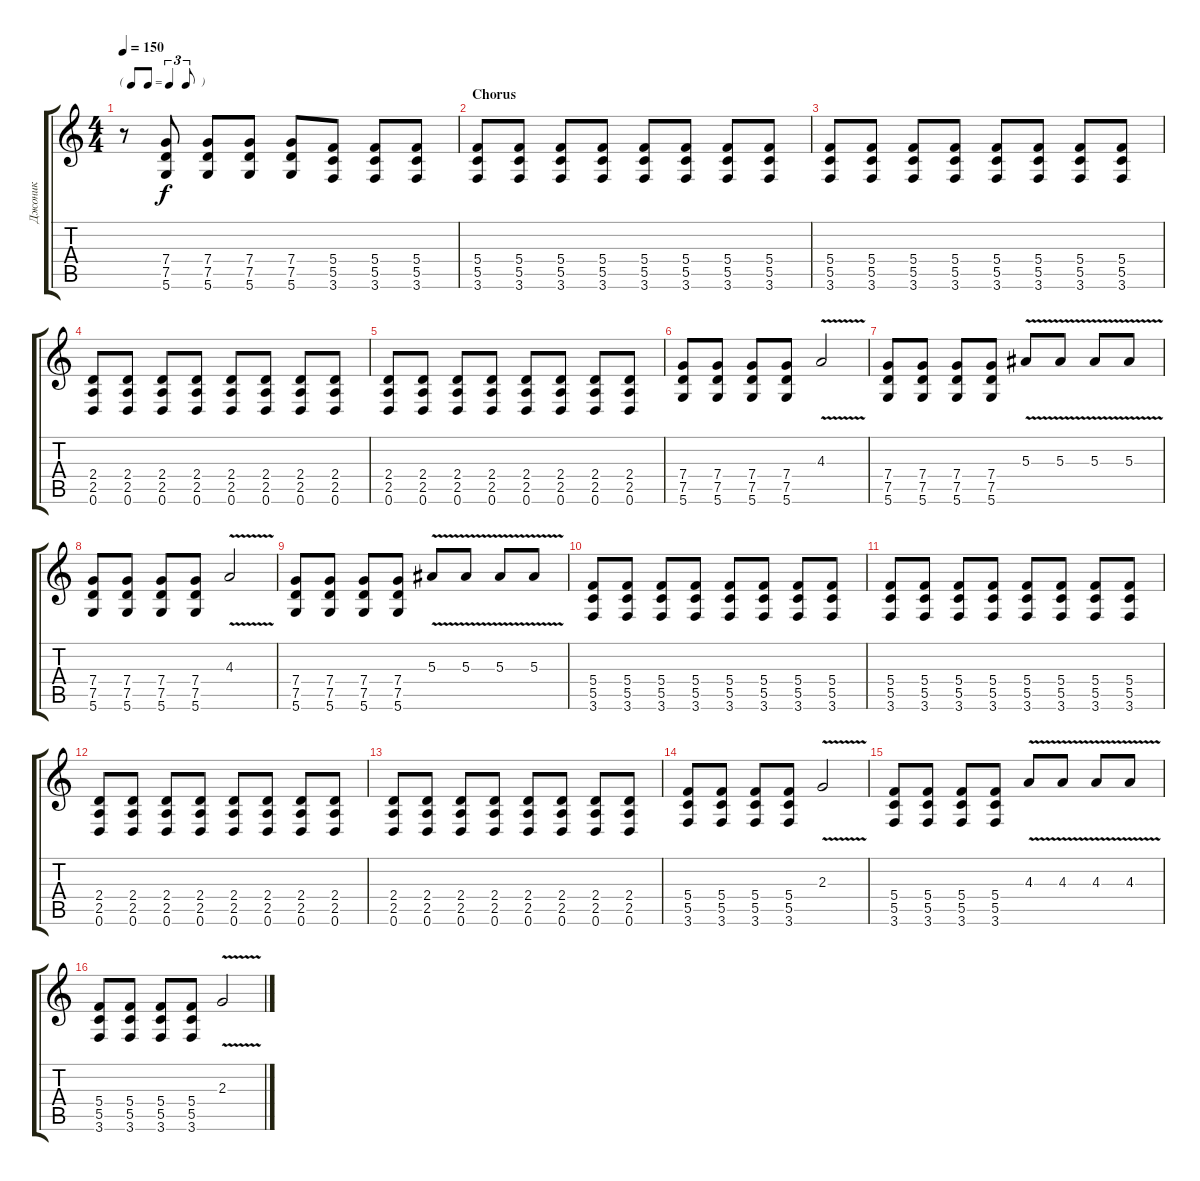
\track ("Джоник " "Джоник ") {instrument distortionguitar}
\staff {score tabs}
\tuning (D4 A3 F3 C3 G2 D2) {hide}
\ts (4 4)
\tf triplet8th
\tempo 150
\clef g2
\ks c
r.8{dy f} (7.4 7.5 5.6).8 (7.4 7.5 5.6).8 (7.4 7.5 5.6).8 (7.4 7.5 5.6).8 (5.4 5.5 3.6).8 (5.4 5.5 3.6).8 (5.4 5.5 3.6).8 |
\section ("" "Chorus")
(5.4 5.5 3.6).8 (5.4 5.5 3.6).8 (5.4 5.5 3.6).8 (5.4 5.5 3.6).8 (5.4 5.5 3.6).8 (5.4 5.5 3.6).8 (5.4 5.5 3.6).8 (5.4 5.5 3.6).8 |
(5.4 5.5 3.6).8 (5.4 5.5 3.6).8 (5.4 5.5 3.6).8 (5.4 5.5 3.6).8 (5.4 5.5 3.6).8 (5.4 5.5 3.6).8 (5.4 5.5 3.6).8 (5.4 5.5 3.6).8 |
(2.4 2.5 0.6).8 (2.4 2.5 0.6).8 (2.4 2.5 0.6).8 (2.4 2.5 0.6).8 (2.4 2.5 0.6).8 (2.4 2.5 0.6).8 (2.4 2.5 0.6).8 (2.4 2.5 0.6).8 |
(2.4 2.5 0.6).8 (2.4 2.5 0.6).8 (2.4 2.5 0.6).8 (2.4 2.5 0.6).8 (2.4 2.5 0.6).8 (2.4 2.5 0.6).8 (2.4 2.5 0.6).8 (2.4 2.5 0.6).8 |
(7.4 7.5 5.6).8 (7.4 7.5 5.6).8 (7.4 7.5 5.6).8 (7.4 7.5 5.6).8 4.3{v}.2 |
(7.4 7.5 5.6).8 (7.4 7.5 5.6).8 (7.4 7.5 5.6).8 (7.4 7.5 5.6).8 5.3{v}.8 5.3{v}.8 5.3{v}.8 5.3{v}.8 |
(7.4 7.5 5.6).8 (7.4 7.5 5.6).8 (7.4 7.5 5.6).8 (7.4 7.5 5.6).8 4.3{v}.2 |
(7.4 7.5 5.6).8 (7.4 7.5 5.6).8 (7.4 7.5 5.6).8 (7.4 7.5 5.6).8 5.3{v}.8 5.3{v}.8 5.3{v}.8 5.3{v}.8 |
(5.4 5.5 3.6).8 (5.4 5.5 3.6).8 (5.4 5.5 3.6).8 (5.4 5.5 3.6).8 (5.4 5.5 3.6).8 (5.4 5.5 3.6).8 (5.4 5.5 3.6).8 (5.4 5.5 3.6).8 |
(5.4 5.5 3.6).8 (5.4 5.5 3.6).8 (5.4 5.5 3.6).8 (5.4 5.5 3.6).8 (5.4 5.5 3.6).8 (5.4 5.5 3.6).8 (5.4 5.5 3.6).8 (5.4 5.5 3.6).8 |
(2.4 2.5 0.6).8 (2.4 2.5 0.6).8 (2.4 2.5 0.6).8 (2.4 2.5 0.6).8 (2.4 2.5 0.6).8 (2.4 2.5 0.6).8 (2.4 2.5 0.6).8 (2.4 2.5 0.6).8 |
(2.4 2.5 0.6).8 (2.4 2.5 0.6).8 (2.4 2.5 0.6).8 (2.4 2.5 0.6).8 (2.4 2.5 0.6).8 (2.4 2.5 0.6).8 (2.4 2.5 0.6).8 (2.4 2.5 0.6).8 |
(5.4 5.5 3.6).8 (5.4 5.5 3.6).8 (5.4 5.5 3.6).8 (5.4 5.5 3.6).8 2.3{v}.2 |
(5.4 5.5 3.6).8 (5.4 5.5 3.6).8 (5.4 5.5 3.6).8 (5.4 5.5 3.6).8 4.3{v}.8 4.3{v}.8 4.3{v}.8 4.3{v}.8 |
(5.4 5.5 3.6).8 (5.4 5.5 3.6).8 (5.4 5.5 3.6).8 (5.4 5.5 3.6).8 2.3{v}.2
